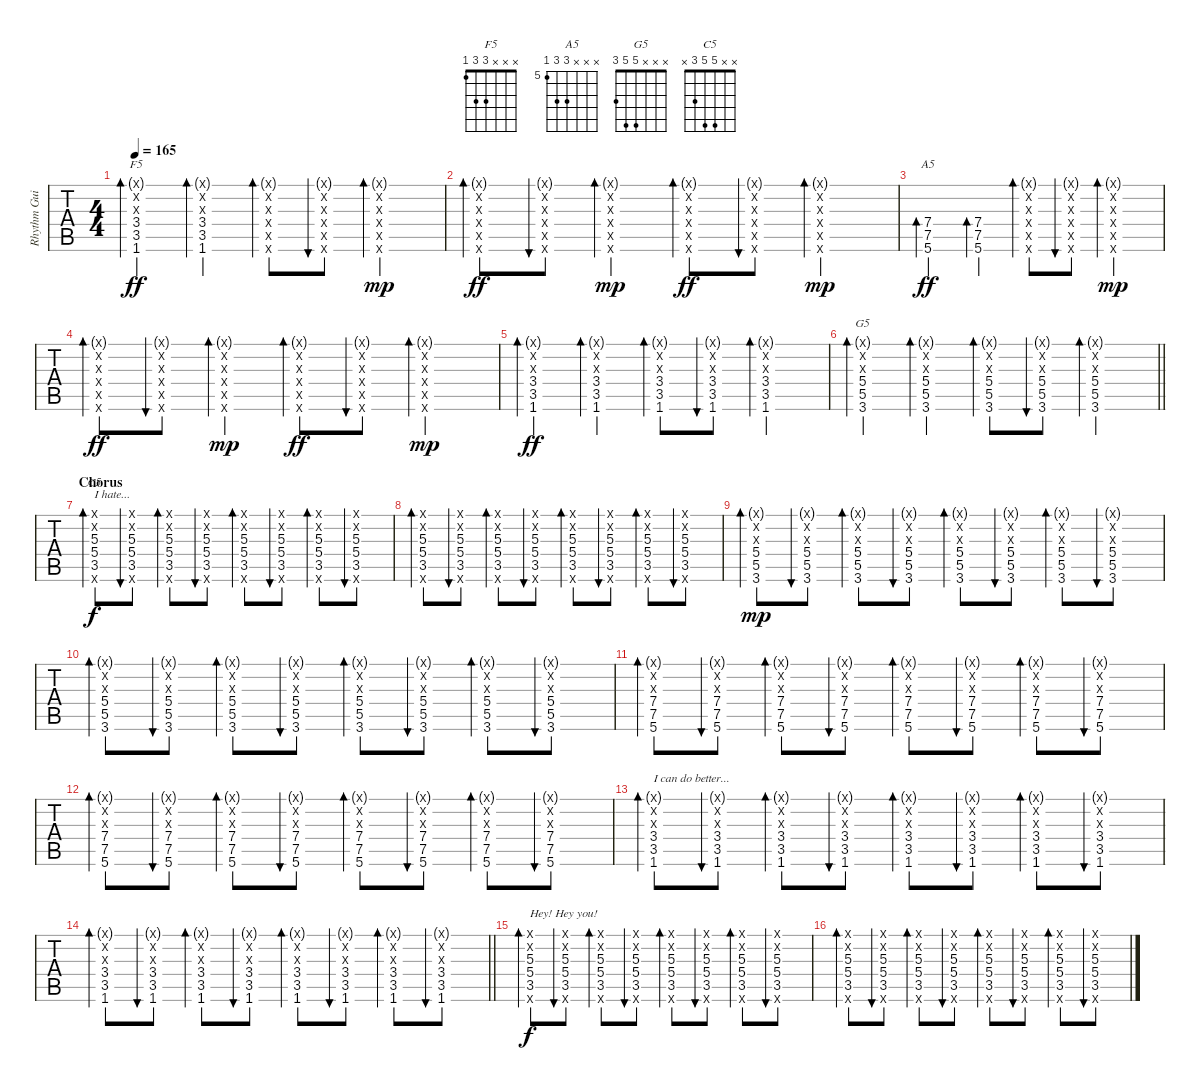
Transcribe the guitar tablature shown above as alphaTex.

\track ("Rhythm Guitar" "Rhythm Gui") {instrument overdrivenguitar}
\staff {tabs}
\tuning (E4 B3 G3 D3 A2 E2) {hide}
\chord ("F5" x x x 3 3 1)
\chord ("A5" x x x 7 7 5) {firstfret 5}
\chord ("G5" x x x 5 5 3)
\chord ("C5" x x 5 5 3 x)
\ts (4 4)
\tempo 165
\clef g2
\ks c
(1.1{g x} 1.2{x} 2.3{x} 3.4 3.5 1.6).4{bd 60 ch "F5" dy ff} (1.1{g x} 1.2{x} 2.3{x} 3.4 3.5 1.6).4{bd 60} (0.1{g x} 0.2{x} 0.3{x} 0.4{x} 0.5{x} 0.6{x}).8{bd 30} (0.1{g x} 0.2{x} 0.3{x} 0.4{x} 0.5{x} 0.6{x}).8{bu 60} (0.1{g x} 0.2{x} 0.3{x} 0.4{x} 0.5{x} 0.6{x}).4{bd 30 dy mp} |
(0.1{g x} 0.2{x} 0.3{x} 0.4{x} 0.5{x} 0.6{x}).8{bd 30 dy ff} (0.1{g x} 0.2{x} 0.3{x} 0.4{x} 0.5{x} 0.6{x}).8{bu 60} (0.1{g x} 0.2{x} 0.3{x} 0.4{x} 0.5{x} 0.6{x}).4{bd 30 dy mp} (0.1{g x} 0.2{x} 0.3{x} 0.4{x} 0.5{x} 0.6{x}).8{bd 30 dy ff} (0.1{g x} 0.2{x} 0.3{x} 0.4{x} 0.5{x} 0.6{x}).8{bu 60} (0.1{g x} 0.2{x} 0.3{x} 0.4{x} 0.5{x} 0.6{x}).4{bd 30 dy mp} |
(7.4 7.5 5.6).4{bd 60 ch "A5" dy ff} (7.4 7.5 5.6).4{bd 60} (0.1{g x} 0.2{x} 0.3{x} 0.4{x} 0.5{x} 0.6{x}).8{bd 30} (0.1{g x} 0.2{x} 0.3{x} 0.4{x} 0.5{x} 0.6{x}).8{bu 60} (0.1{g x} 0.2{x} 0.3{x} 0.4{x} 0.5{x} 0.6{x}).4{bd 30 dy mp} |
(0.1{g x} 0.2{x} 0.3{x} 0.4{x} 0.5{x} 0.6{x}).8{bd 30 dy ff} (0.1{g x} 0.2{x} 0.3{x} 0.4{x} 0.5{x} 0.6{x}).8{bu 60} (0.1{g x} 0.2{x} 0.3{x} 0.4{x} 0.5{x} 0.6{x}).4{bd 30 dy mp} (0.1{g x} 0.2{x} 0.3{x} 0.4{x} 0.5{x} 0.6{x}).8{bd 30 dy ff} (0.1{g x} 0.2{x} 0.3{x} 0.4{x} 0.5{x} 0.6{x}).8{bu 60} (0.1{g x} 0.2{x} 0.3{x} 0.4{x} 0.5{x} 0.6{x}).4{bd 30 dy mp} |
(0.1{g x} 0.2{x} 0.3{x} 3.4 3.5 1.6).4{bd 60 dy ff} (0.1{g x} 0.2{x} 0.3{x} 3.4 3.5 1.6).4{bd 60} (0.1{g x} 0.2{x} 0.3{x} 3.4 3.5 1.6).8{bd 60} (0.1{g x} 0.2{x} 0.3{x} 3.4 3.5 1.6).8{bu 60} (0.1{g x} 0.2{x} 0.3{x} 3.4 3.5 1.6).4{bd 60} |
\barLineRight lightlight
(0.1{g x} 0.2{x} 0.3{x} 5.4 5.5 3.6).4{bd 60 ch "G5"} (0.1{g x} 0.2{x} 0.3{x} 5.4 5.5 3.6).4{bd 60} (0.1{g x} 0.2{x} 0.3{x} 5.4 5.5 3.6).8{bd 60} (0.1{g x} 0.2{x} 0.3{x} 5.4 5.5 3.6).8{bu 60} (0.1{g x} 0.2{x} 0.3{x} 5.4 5.5 3.6).4{bd 60} |
\section ("" "Chorus")
(0.1{x} 0.2{x} 5.3 5.4 3.5 0.6{x}).8{bd 30 ch "C5" txt "I hate..." dy f} (0.1{x} 0.2{x} 5.3 5.4 3.5 0.6{x}).8{bu 60} (0.1{x} 0.2{x} 5.3 5.4 3.5 0.6{x}).8{bd 30} (0.1{x} 0.2{x} 5.3 5.4 3.5 0.6{x}).8{bu 60} (0.1{x} 0.2{x} 5.3 5.4 3.5 0.6{x}).8{bd 30} (0.1{x} 0.2{x} 5.3 5.4 3.5 0.6{x}).8{bu 60} (0.1{x} 0.2{x} 5.3 5.4 3.5 0.6{x}).8{bd 30} (0.1{x} 0.2{x} 5.3 5.4 3.5 0.6{x}).8{bu 60} |
(0.1{x} 0.2{x} 5.3 5.4 3.5 0.6{x}).8{bd 30} (0.1{x} 0.2{x} 5.3 5.4 3.5 0.6{x}).8{bu 30} (0.1{x} 0.2{x} 5.3 5.4 3.5 0.6{x}).8{bd 30} (0.1{x} 0.2{x} 5.3 5.4 3.5 0.6{x}).8{bu 30} (0.1{x} 0.2{x} 5.3 5.4 3.5 0.6{x}).8{bd 30} (0.1{x} 0.2{x} 5.3 5.4 3.5 0.6{x}).8{bu 30} (0.1{x} 0.2{x} 5.3 5.4 3.5 0.6{x}).8{bd 30} (0.1{x} 0.2{x} 5.3 5.4 3.5 0.6{x}).8{bu 30} |
(0.1{g x} 0.2{x} 0.3{x} 5.4 5.5 3.6).8{bd 30 dy mp} (0.1{g x} 0.2{x} 0.3{x} 5.4 5.5 3.6).8{bu 30} (0.1{g x} 0.2{x} 0.3{x} 5.4 5.5 3.6).8{bd 30} (0.1{g x} 0.2{x} 0.3{x} 5.4 5.5 3.6).8{bu 30} (0.1{g x} 0.2{x} 0.3{x} 5.4 5.5 3.6).8{bd 30} (0.1{g x} 0.2{x} 0.3{x} 5.4 5.5 3.6).8{bu 30} (0.1{g x} 0.2{x} 0.3{x} 5.4 5.5 3.6).8{bd 30} (0.1{g x} 0.2{x} 0.3{x} 5.4 5.5 3.6).8{bu 30} |
(0.1{g x} 0.2{x} 0.3{x} 5.4 5.5 3.6).8{bd 30} (0.1{g x} 0.2{x} 0.3{x} 5.4 5.5 3.6).8{bu 30} (0.1{g x} 0.2{x} 0.3{x} 5.4 5.5 3.6).8{bd 30} (0.1{g x} 0.2{x} 0.3{x} 5.4 5.5 3.6).8{bu 30} (0.1{g x} 0.2{x} 0.3{x} 5.4 5.5 3.6).8{bd 30} (0.1{g x} 0.2{x} 0.3{x} 5.4 5.5 3.6).8{bu 30} (0.1{g x} 0.2{x} 0.3{x} 5.4 5.5 3.6).8{bd 30} (0.1{g x} 0.2{x} 0.3{x} 5.4 5.5 3.6).8{bu 30} |
(0.1{g x} 0.2{x} 0.3{x} 7.4 7.5 5.6).8{bd 30} (0.1{g x} 0.2{x} 0.3{x} 7.4 7.5 5.6).8{bu 30} (0.1{g x} 0.2{x} 0.3{x} 7.4 7.5 5.6).8{bd 30} (0.1{g x} 0.2{x} 0.3{x} 7.4 7.5 5.6).8{bu 30} (0.1{g x} 0.2{x} 0.3{x} 7.4 7.5 5.6).8{bd 30} (0.1{g x} 0.2{x} 0.3{x} 7.4 7.5 5.6).8{bu 30} (0.1{g x} 0.2{x} 0.3{x} 7.4 7.5 5.6).8{bd 30} (0.1{g x} 0.2{x} 0.3{x} 7.4 7.5 5.6).8{bu 30} |
(0.1{g x} 0.2{x} 0.3{x} 7.4 7.5 5.6).8{bd 30} (0.1{g x} 0.2{x} 0.3{x} 7.4 7.5 5.6).8{bu 30} (0.1{g x} 0.2{x} 0.3{x} 7.4 7.5 5.6).8{bd 30} (0.1{g x} 0.2{x} 0.3{x} 7.4 7.5 5.6).8{bu 30} (0.1{g x} 0.2{x} 0.3{x} 7.4 7.5 5.6).8{bd 30} (0.1{g x} 0.2{x} 0.3{x} 7.4 7.5 5.6).8{bu 30} (0.1{g x} 0.2{x} 0.3{x} 7.4 7.5 5.6).8{bd 30} (0.1{g x} 0.2{x} 0.3{x} 7.4 7.5 5.6).8{bu 30} |
(0.1{g x} 0.2{x} 0.3{x} 3.4 3.5 1.6).8{bd 30 txt "I can do better..."} (0.1{g x} 0.2{x} 0.3{x} 3.4 3.5 1.6).8{bu 30} (0.1{g x} 0.2{x} 0.3{x} 3.4 3.5 1.6).8{bd 30} (0.1{g x} 0.2{x} 0.3{x} 3.4 3.5 1.6).8{bu 30} (0.1{g x} 0.2{x} 0.3{x} 3.4 3.5 1.6).8{bd 30} (0.1{g x} 0.2{x} 0.3{x} 3.4 3.5 1.6).8{bu 30} (0.1{g x} 0.2{x} 0.3{x} 3.4 3.5 1.6).8{bd 30} (0.1{g x} 0.2{x} 0.3{x} 3.4 3.5 1.6).8{bu 30} |
\barLineRight lightlight
(0.1{g x} 0.2{x} 0.3{x} 3.4 3.5 1.6).8{bd 30} (0.1{g x} 0.2{x} 0.3{x} 3.4 3.5 1.6).8{bu 30} (0.1{g x} 0.2{x} 0.3{x} 3.4 3.5 1.6).8{bd 30} (0.1{g x} 0.2{x} 0.3{x} 3.4 3.5 1.6).8{bu 30} (0.1{g x} 0.2{x} 0.3{x} 3.4 3.5 1.6).8{bd 30} (0.1{g x} 0.2{x} 0.3{x} 3.4 3.5 1.6).8{bu 30} (0.1{g x} 0.2{x} 0.3{x} 3.4 3.5 1.6).8{bd 30} (0.1{g x} 0.2{x} 0.3{x} 3.4 3.5 1.6).8{bu 30} |
(0.1{x} 0.2{x} 5.3 5.4 3.5 0.6{x}).8{bd 30 txt "Hey! Hey you!" dy f} (0.1{x} 0.2{x} 5.3 5.4 3.5 0.6{x}).8{bu 60} (0.1{x} 0.2{x} 5.3 5.4 3.5 0.6{x}).8{bd 30} (0.1{x} 0.2{x} 5.3 5.4 3.5 0.6{x}).8{bu 60} (0.1{x} 0.2{x} 5.3 5.4 3.5 0.6{x}).8{bd 30} (0.1{x} 0.2{x} 5.3 5.4 3.5 0.6{x}).8{bu 60} (0.1{x} 0.2{x} 5.3 5.4 3.5 0.6{x}).8{bd 30} (0.1{x} 0.2{x} 5.3 5.4 3.5 0.6{x}).8{bu 60} |
(0.1{x} 0.2{x} 5.3 5.4 3.5 0.6{x}).8{bd 30} (0.1{x} 0.2{x} 5.3 5.4 3.5 0.6{x}).8{bu 30} (0.1{x} 0.2{x} 5.3 5.4 3.5 0.6{x}).8{bd 30} (0.1{x} 0.2{x} 5.3 5.4 3.5 0.6{x}).8{bu 30} (0.1{x} 0.2{x} 5.3 5.4 3.5 0.6{x}).8{bd 30} (0.1{x} 0.2{x} 5.3 5.4 3.5 0.6{x}).8{bu 30} (0.1{x} 0.2{x} 5.3 5.4 3.5 0.6{x}).8{bd 30} (0.1{x} 0.2{x} 5.3 5.4 3.5 0.6{x}).8{bu 30}
